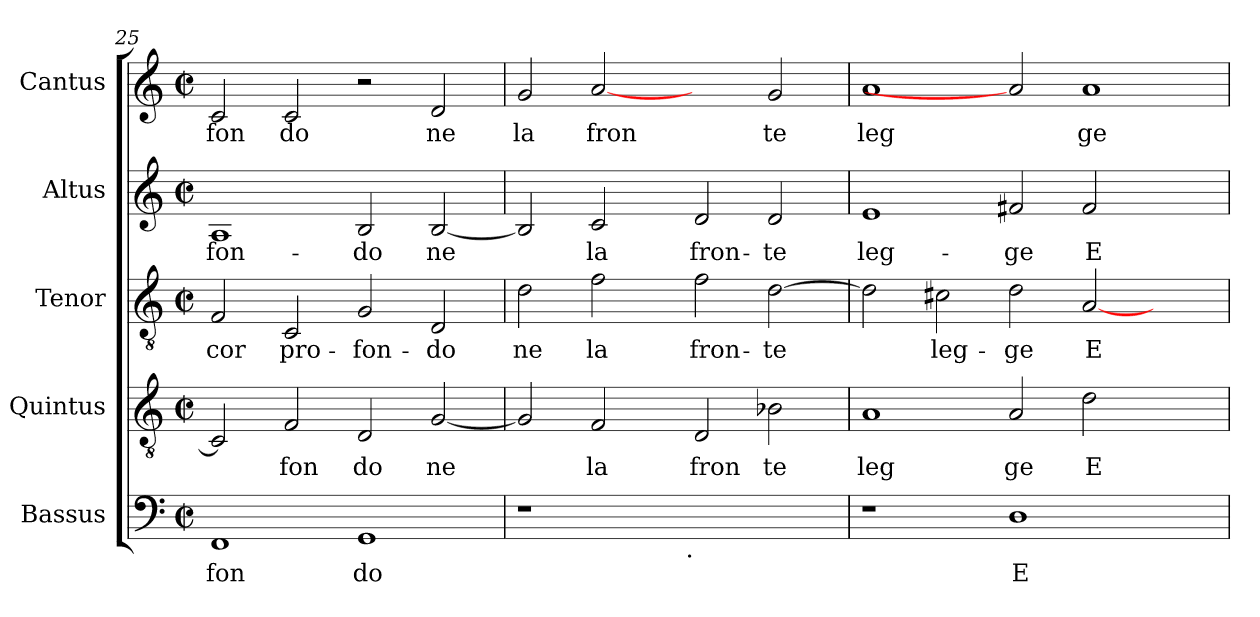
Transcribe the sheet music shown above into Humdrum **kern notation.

**kern	**text	**kern	**text	**kern	**text	**kern	**text	**kern	**text
*part5	*part5	*part4	*part4	*part3	*part3	*part2	*part2	*part1	*part1
*staff5	*staff5	*staff4	*staff4	*staff3	*staff3	*staff2	*staff2	*staff1	*staff1
*I"Bassus	*	*I"Quintus	*	*I"Tenor	*	*I"Altus	*	*I"Cantus	*
*clefF4	*	*clefGv2	*	*clefGv2	*	*clefG2	*	*clefG2	*
*k[]	*	*k[]	*	*k[]	*	*k[]	*	*k[]	*
*C:	*	*C:	*	*C:	*	*C:	*	*C:	*
*M2/2	*	*M2/2	*	*M2/2	*	*M2/2	*	*M2/2	*
*met(c|)	*	*met(c|)	*	*met(c|)	*	*met(c|)	*	*met(c|)	*
=25	=25	=25	=25	=25	=25	=25	=25	=25	=25
!	!LO:LY:b:cj	!	!LO:LY:b:cj	!	!LO:LY:b:cj	!	!LO:LY:b:cj	!	!LO:LY:b:cj
1FF	fon	2C/]	.	2F/	cor	1A	-fon-	2c/	fon
!	!	!	!LO:LY:b:cj	!	!LO:LY:b:cj	!	!	!	!LO:LY:b:cj
.	.	2F/	fon	2C/	pro-	.	.	2c/	do
!	!LO:LY:b:cj	!	!LO:LY:b:cj	!	!LO:LY:b:cj	!	!LO:LY:b:cj	!	!
1GG	do	2D/	do	2G/	-fon-	2B/	-do	2r	.
!	!	!	!LO:LY:b:cj	!	!LO:LY:b:cj	!	!LO:LY:b:cj	!	!LO:LY:b:cj
.	.	[<2G/	ne	2D/	-do	[<2B/	ne	2d/	ne
=26	=26	=26	=26	=26	=26	=26	=26	=26	=26
!	!	!	!LO:LY:b:cj	!	!LO:LY:b:cj	!	!LO:LY:b:cj	!	!LO:LY:b:cj
*^	*	*	*	*	*	*	*	*	*
1r	2ryy	.	2G/]	.	2d\	ne	2B/]	.	2g/	la
!	!	!	!	!LO:LY:b:cj	!	!LO:LY:b:cj	!	!LO:LY:b:cj	!	!LO:LY:b:cj
.	4ryy	.	2F/	la	2f\	la	2c/	la	[2a	fron
.	8...ryy	.	.	.	.	.	.	.	.	.
!	!LO:TX:b:t=.	!	!	!	!	!	!	!	!	!
.	1ryy	.	.	.	.	.	.	.	.	.
!	!	!	!	!LO:LY:b:cj	!	!LO:LY:b:cj	!	!LO:LY:b:cj	!	!
1ryy	.	.	2D/	fron	2f\	fron-	2d/	fron-	2ryy	.
!	!	!	!	!LO:LY:b:cj	!	!LO:LY:b:cj	!	!LO:LY:b:cj	!	!LO:LY:b:cj
.	.	.	2B-X\	te	[>2d\	-te	2d/	-te	2g/	te
.	64ryy	.	.	.	.	.	.	.	.	.
=27	=27	=27	=27	=27	=27	=27	=27	=27	=27	=27
!	!	!	!	!LO:LY:b:cj	!	!LO:LY:b:cj	!	!LO:LY:b:cj	!	!LO:LY:b:cj
*v	*v	*	*	*	*	*	*	*	*	*
1r	.	1A	leg	2d\]	.	1e	leg-	1a	leg
!	!	!	!	!	!LO:LY:b:cj	!	!	!	!
.	.	.	.	2c#\	leg-	.	.	.	.
!	!LO:LY:b:cj	!	!LO:LY:b:cj	!	!LO:LY:b:cj	!	!LO:LY:b:cj	!	!
1D	E	2A/	ge	2d\	-ge	2f#X/	-ge	2a]	.
!	!	!	!LO:LY:b:cj	!	!LO:LY:b:cj	!	!LO:LY:b:cj	!	!LO:LY:b:cj
.	.	2d\	E	[<2A/	E	2f#/	E	1a	ge
2ryy	.	2ryy	.	2ryy	.	2ryy	.	.	.
=	=	=	=	=	=	=	=	=	=
*-	*-	*-	*-	*-	*-	*-	*-	*-	*-
